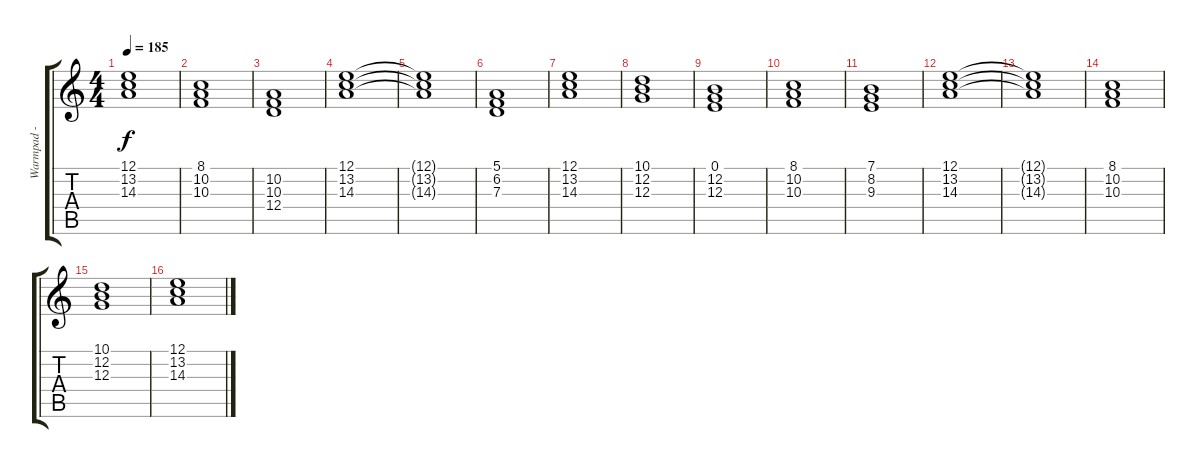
\track ("Warmpad -" "Warmpad -") {instrument pad2warm}
\staff {score tabs}
\tuning (E4 B3 G3 D3 A2 E2) {hide}
\ts (4 4)
\tempo 185
\clef g2
\ks c
(12.1{t} 13.2{t} 14.3{t}).1{dy f} |
(8.1 10.2 10.3).1{volume 8} |
(10.2 10.3 12.4).1{volume 8} |
(12.1 13.2 14.3).1{volume 7} |
(12.1{t} 13.2{t} 14.3{t}).1 |
(5.1 6.2 7.3).1{volume 6} |
(12.1 13.2 14.3).1{volume 6} |
(10.1 12.2 12.3).1{volume 5} |
(0.1 12.2 12.3).1{volume 5} |
(8.1 10.2 10.3).1{volume 4} |
(7.1 8.2 9.3).1{volume 4} |
(12.1 13.2 14.3).1{volume 3} |
(12.1{t} 13.2{t} 14.3{t}).1 |
(8.1 10.2 10.3).1{volume 2} |
(10.1 12.2 12.3).1{volume 2} |
(12.1 13.2 14.3).1{volume 1}
